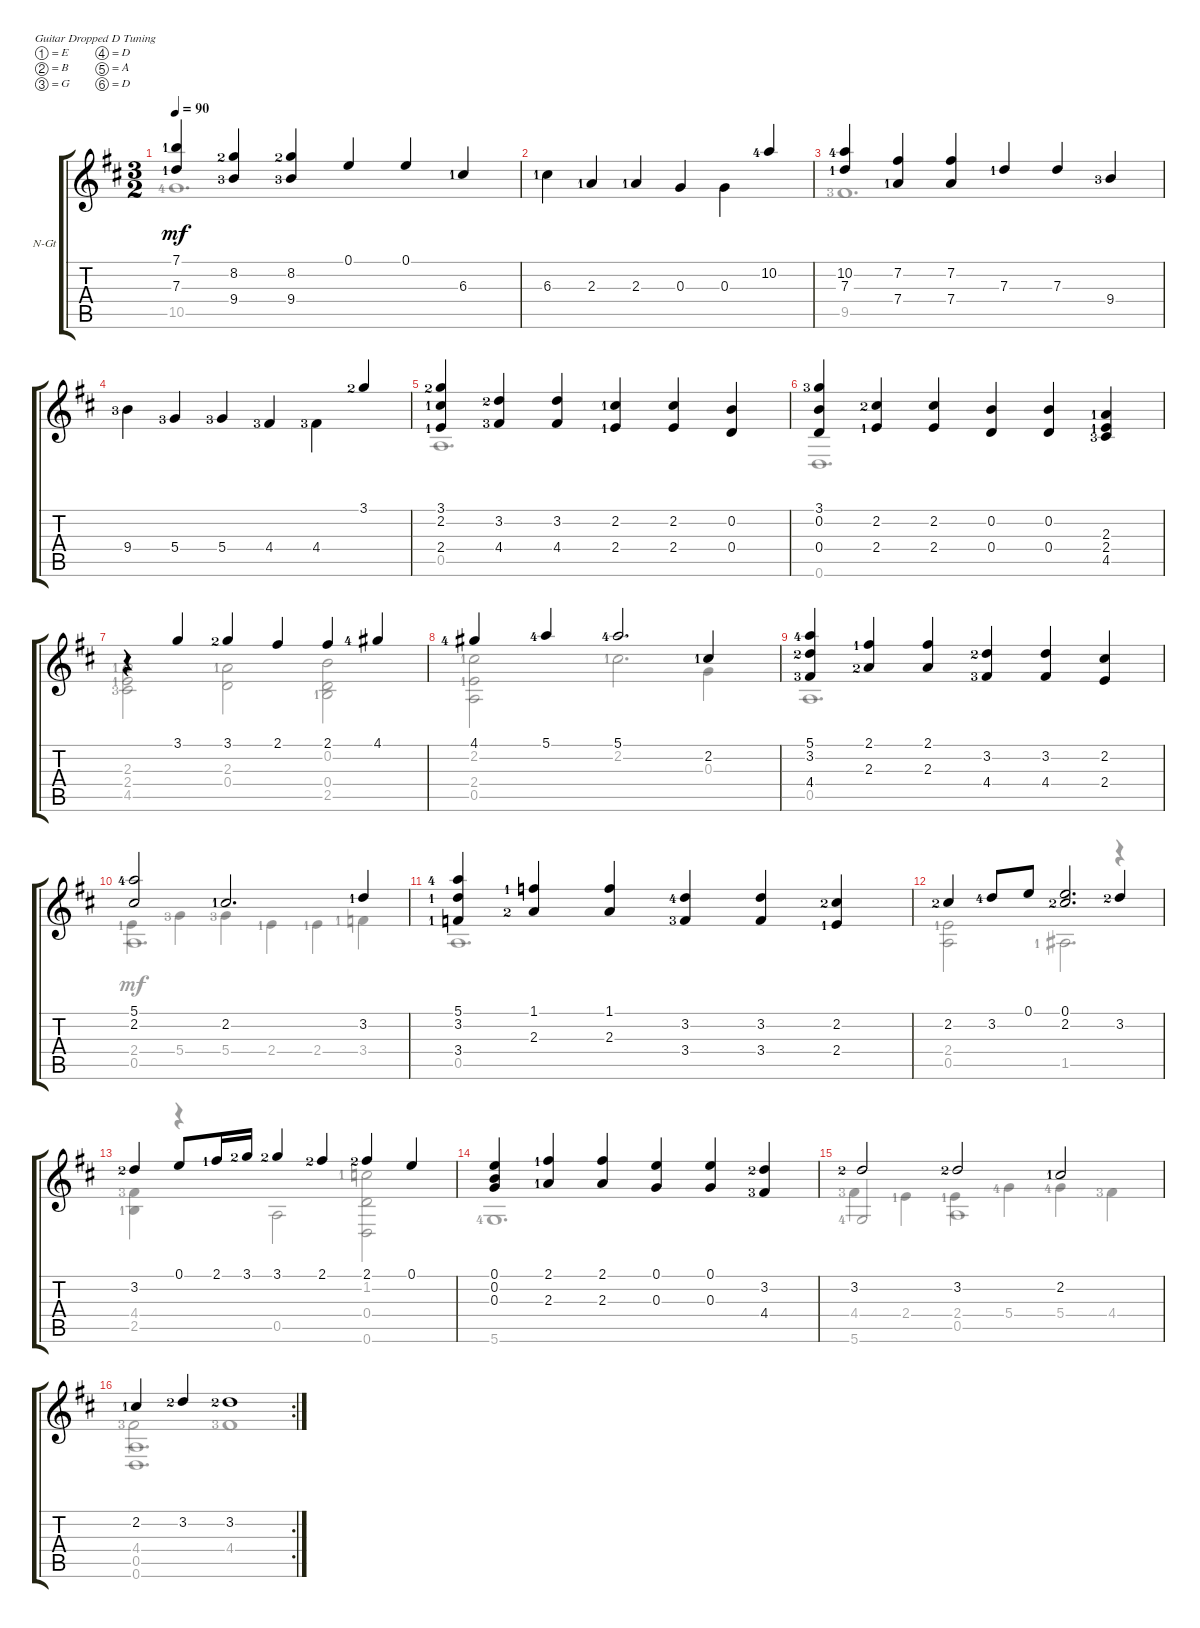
\defaultSystemsLayout 4
\bracketExtendMode groupsimilarinstruments
\firstSystemTrackNameOrientation horizontal
\otherSystemsTrackNameOrientation horizontal
\track ("Nylon Guitar" "N-Gt") {instrument acousticguitarnylon}
\staff {score tabs}
\tuning (E4 B3 G3 D3 A2 D2)
\voice
\ts (3 2)
\tempo 90
\clef g2
\ks d
(7.1{lf 2} 7.3{lf 2}).4{dy mf} (8.2{lf 3} 9.4{lf 4}).4 (8.2{lf 3} 9.4{lf 4}).4 0.1.4 0.1.4 6.3{lf 2}.4 |
6.3{lf 2}.4 2.3{lf 2}.4 2.3{lf 2}.4 0.3.4 0.3.4 10.2{lf 5}.4{beam invert} |
(10.2{lf 5} 7.3{lf 2}).4 (7.2 7.4{lf 2}).4 (7.2 7.4).4 7.3{lf 2}.4 7.3.4 9.4{lf 4}.4 |
9.4{lf 4}.4 5.4{lf 4}.4 5.4{lf 4}.4 4.4{lf 4}.4 4.4{lf 4}.4 3.1{lf 3}.4{beam invert} |
(3.1{lf 3} 2.2{lf 2} 2.4{lf 2}).4 (4.4{lf 4} 3.2{lf 3}).4 (4.4 3.2).4 (2.4{lf 2} 2.2{lf 2}).4 (2.4 2.2).4 (0.4 0.2).4 |
(3.1{lf 4} 0.2 0.4).4 (2.4{lf 2} 2.2{lf 3}).4 (2.4 2.2).4 (0.4 0.2).4 (0.4 0.2).4 (2.3{lf 2} 2.4{lf 2} 4.5{lf 4}).4 |
r.4 3.1.4 3.1{lf 3}.4 2.1.4 2.1.4 4.1{lf 5}.4 |
4.1{lf 5}.4 5.1{lf 5}.4 5.1{lf 5}.2{d} 2.2{lf 2}.4 |
(5.1{lf 5} 3.2{lf 3} 4.4{lf 4}).4 (2.1{lf 2} 2.3{lf 3}).4 (2.1 2.3).4 (3.2{lf 3} 4.4{lf 4}).4 (3.2 4.4).4 (2.2 2.4).4 |
(5.1{lf 5} 2.2).2 2.2{lf 2}.2{d} 3.2{lf 2}.4 |
(3.2{lf 2} 5.1{lf 5} 3.4{lf 2}).4 (2.3{lf 3} 1.1{lf 2}).4 (2.3 1.1).4 (3.2{lf 5} 3.4{lf 4}).4 (3.2 3.4).4 (2.2{lf 3} 2.4{lf 2}).4 |
2.2{lf 3}.4 3.2{lf 5}.8 0.1.8 (0.1 2.2{lf 3}).2{d} 3.2{lf 3}.4 |
3.2{lf 3}.4 0.1.8 2.1{lf 2}.16 3.1{lf 3}.16 3.1{lf 3}.4 2.1{lf 3}.4 2.1{lf 3}.4 0.1.4 |
(0.1 0.3 0.2).4 (2.1{lf 2} 2.3{lf 2}).4 (2.1 2.3).4 (0.1 0.3).4 (0.1 0.3).4 (3.2{lf 3} 4.4{lf 4}).4 |
3.2{lf 3}.2 3.2{lf 3}.2 2.2{lf 2}.2 |
\rc 2
2.2{lf 2}.4 3.2{lf 3}.4 3.2{lf 3}.1
\voice
\clef g2
\ottava regular
\simile none
\ks d
10.5{lf 5}.1{d dy mf} |
|
9.5{lf 4}.1{d} |
|
0.5.1{d} |
0.6.1{d} |
(4.5{lf 4} 2.4{lf 2} 2.3{lf 2}).2 (2.3{lf 2} 0.4).2 (0.4 2.5{lf 2} 0.2).2 |
(2.2{lf 2} 2.4{lf 2} 0.5).2 2.2{lf 2}.2{d} 0.3.4 |
0.5.1{d} |
0.5.1{d} |
0.5.1{d} |
(0.5 2.4{lf 2}).2 1.5{lf 2}.2{d} r.4 |
(2.5{lf 2} 4.4{lf 4}).4 r.4 0.5.2 (0.6 0.4 1.2{lf 2}).2 |
5.6{lf 5}.1{d} |
5.6{lf 5}.2{beam invert} 0.5.1 |
(0.5 0.6).1{d}
\voice
\clef g2
\ottava regular
\simile none
\ks d
|
|
|
|
|
|
|
|
|
2.4{lf 2}.4 5.4{lf 4}.4 5.4{lf 4}.4 2.4{lf 2}.4 2.4{lf 2}.4 3.4{lf 2}.4 |
|
|
|
|
4.4{lf 4}.4 2.4{lf 2}.4 2.4{lf 2}.4 5.4{lf 5}.4 5.4{lf 5}.4 4.4{lf 4}.4 |
4.4{lf 4}.2 4.4{lf 4}.1
